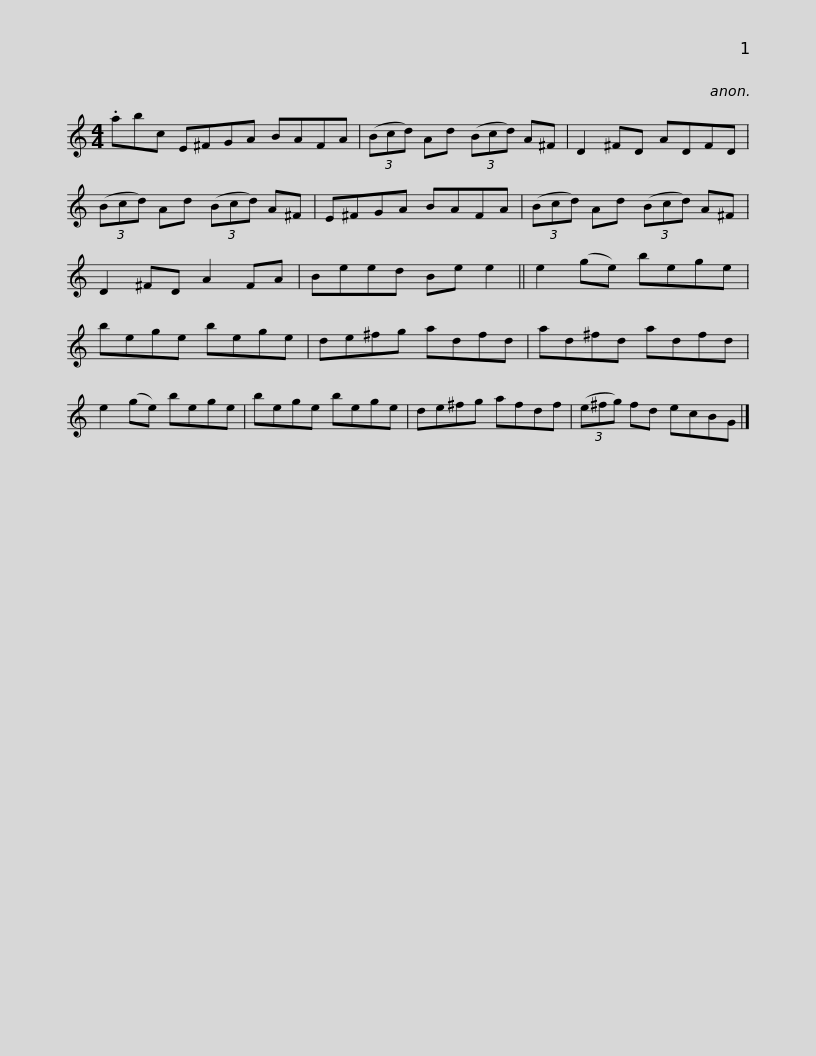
X:1
L:1/8
M:4/4
I:linebreak $
K:C
V:1 treble
V:1
 .abc E^FGA BAFA | (3(Bcd) Ad (3(Bcd) A^F | D2 ^FD ADFD | (3(Bcd) Ad (3(Bcd) A^F | E^FGA BAFA |$ %5
 (3(Bcd) Ad (3(Bcd) A^F | D2 ^FD A2 FA | Beed Be e2 || e2 (ge) bege | bege bege | %10
 de^fg adfd |$ ad^fd adfd | e2 (ge) bege | bege bege | de^fg afdf | %15
 (3(e^fg) fd ecBG |] %16
